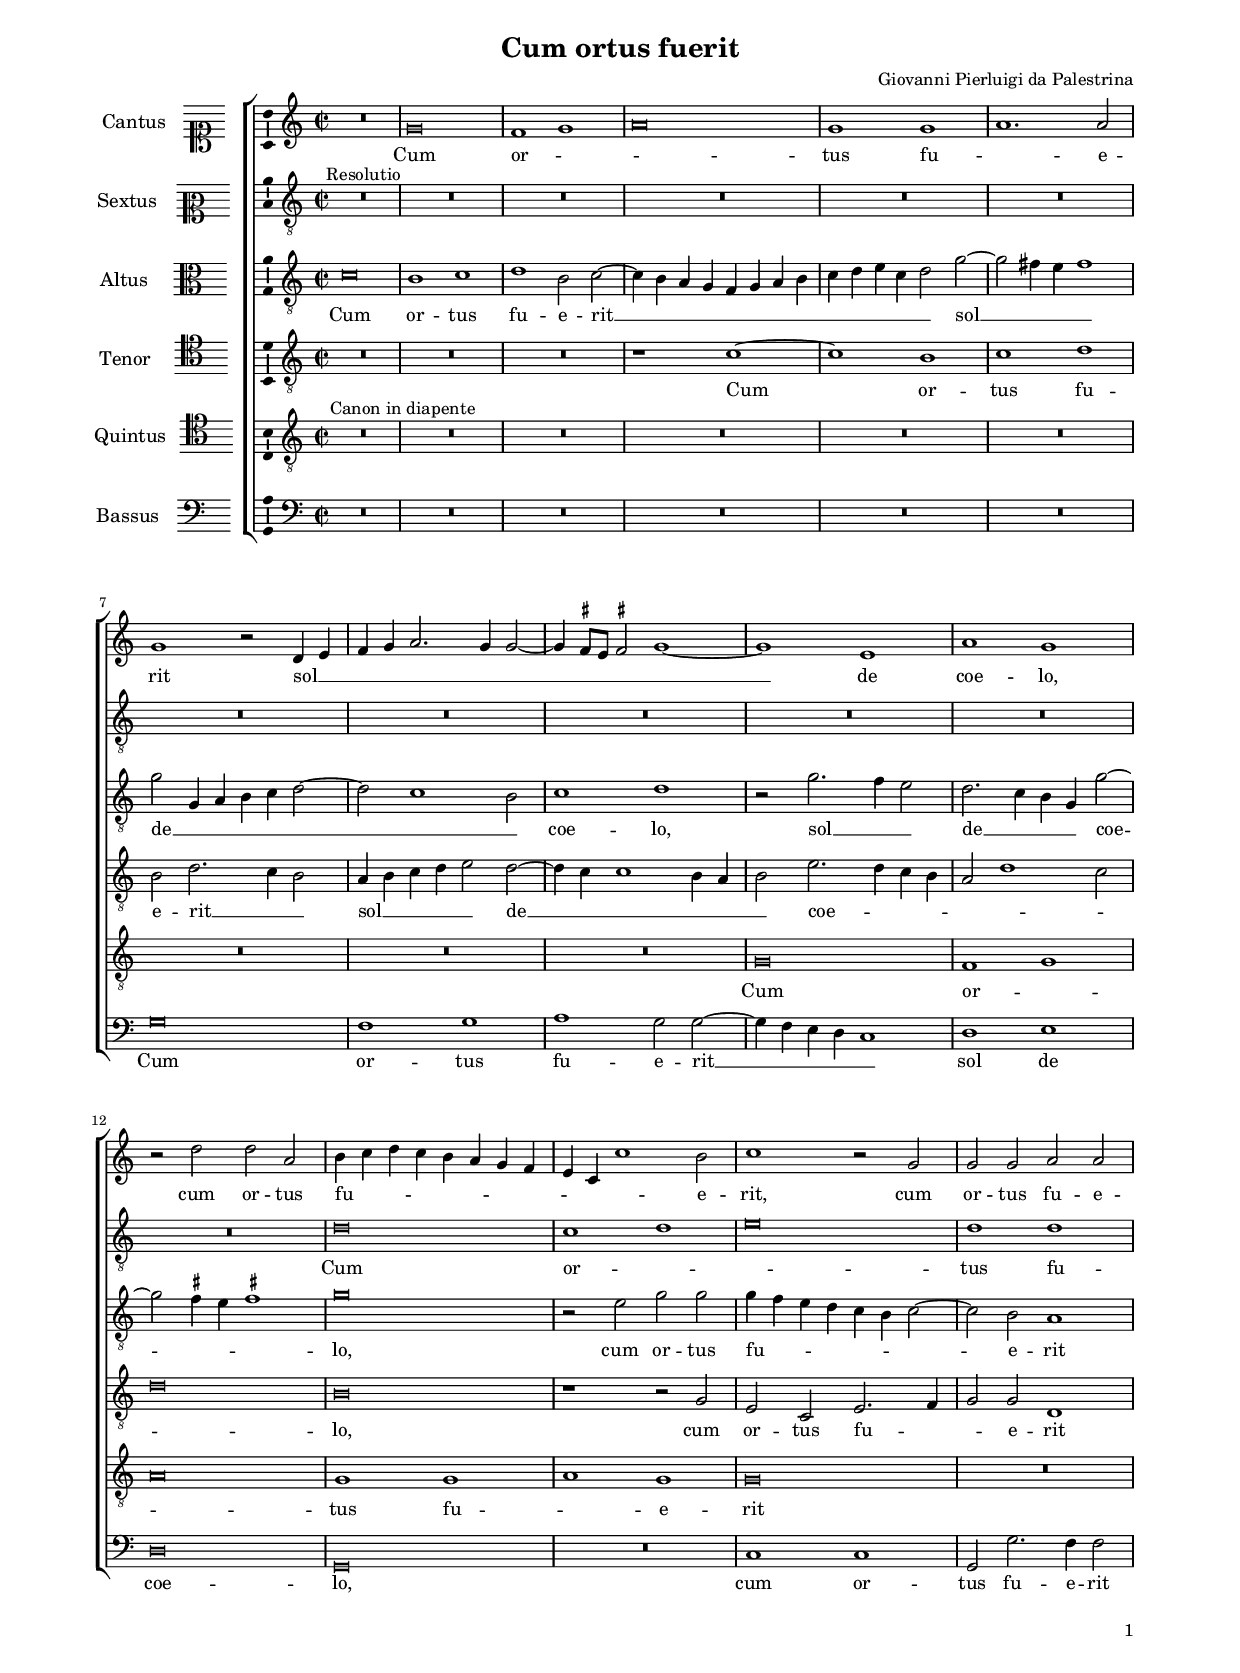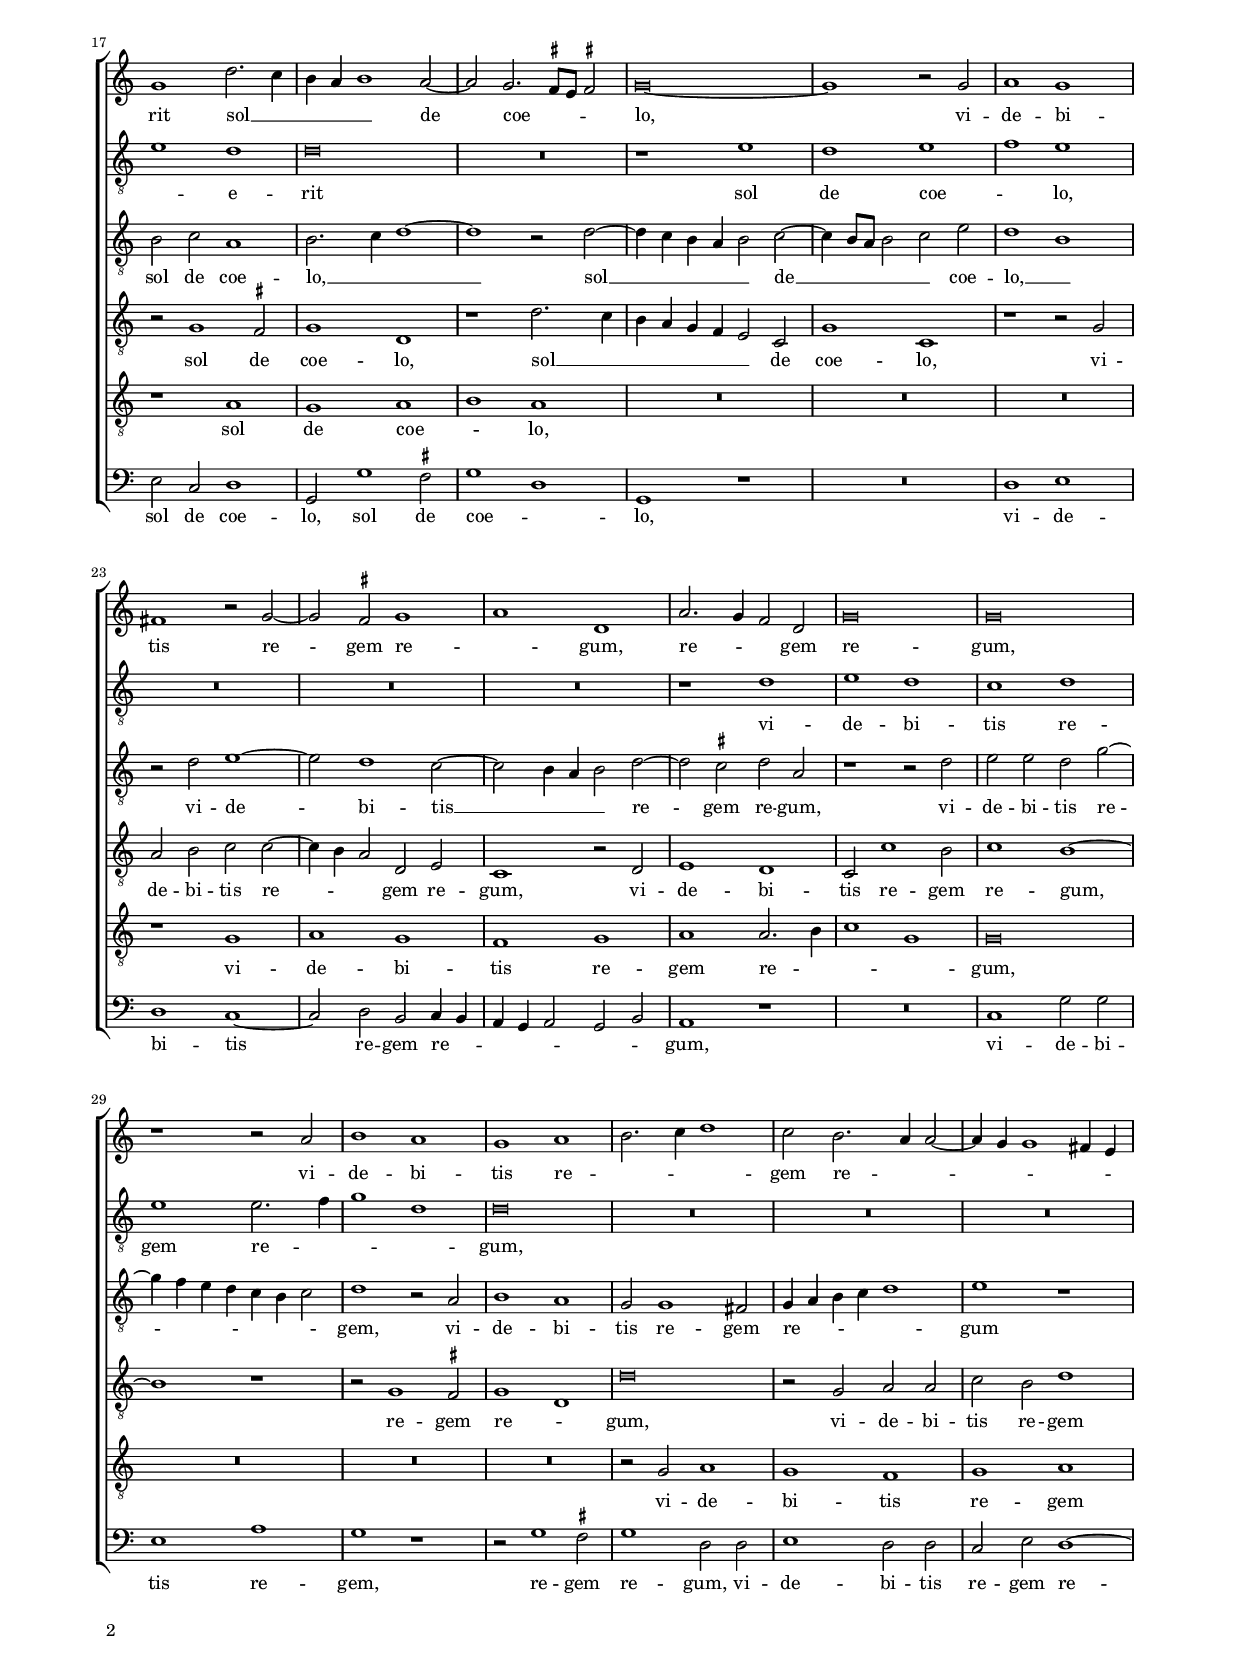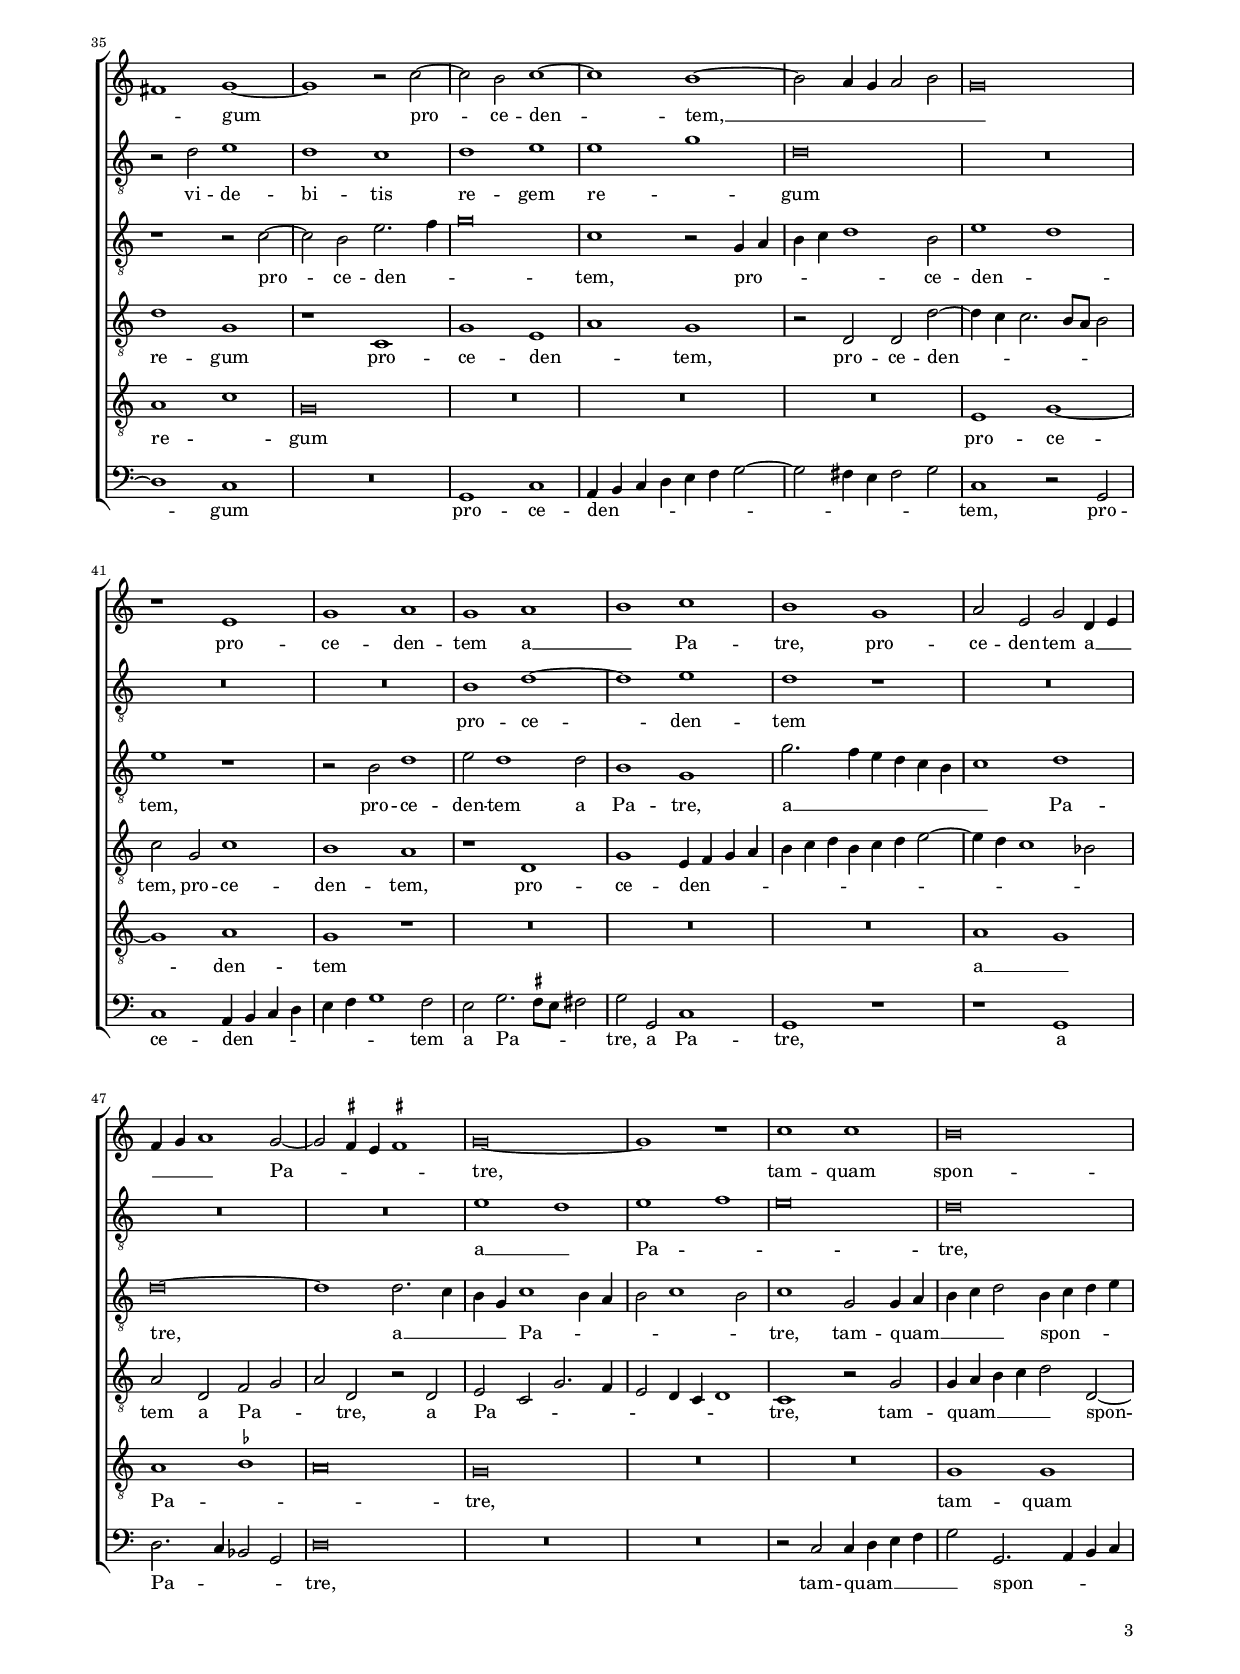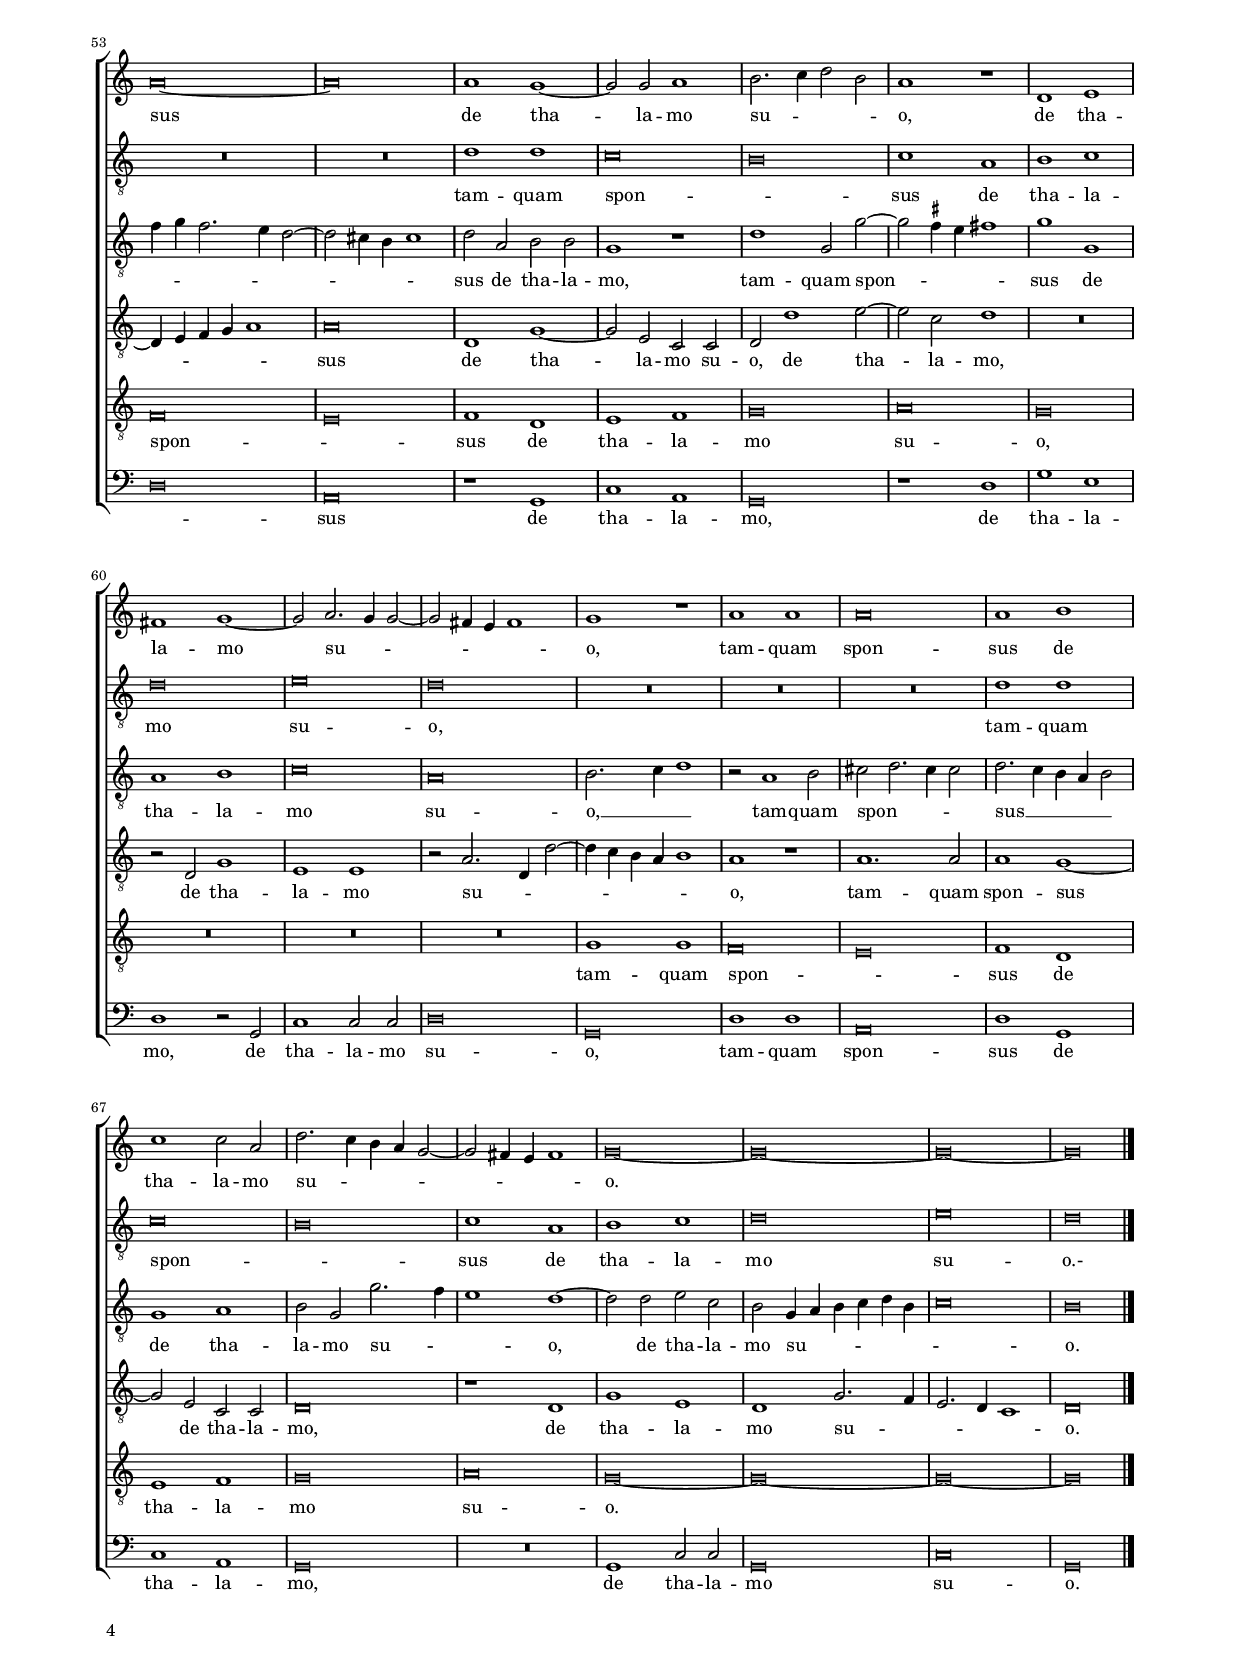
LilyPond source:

\header
{
  title="Cum ortus fuerit"
  composer="Giovanni Pierluigi da Palestrina"
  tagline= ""
}

\version "2.24.2"
\language deutsch
#(set-global-staff-size 15)
% #(set-default-paper-size "letter")
#(ly:set-option 'point-and-click #f)


\paper
	{
	top-margin = 1.5 \cm
	bottom-margin = 1 \cm
	left-margin = 1.8 \cm
	right-margin = 1.8 \cm
	ragged-bottom = ##f
	ragged-last-bottom = ##f
	print-page-number = ##f
	system-system-spacing = #'((basic-distance . 17) (minimum-distance . 14) (padding . 6) (strechability . 250))
	oddFooterMarkup=\markup   \fill-line { "" \fromproperty #'page:page-number-string }
	evenFooterMarkup=\markup  \fill-line { \fromproperty #'page:page-number-string "" }
	last-bottom-spacing = #'((basic-distance . 12) (minimum-distance . 7) (padding . 4))
	systems-per-page = 3
%	page-count = 4
%	min-systems-per-page = 3
	}


global = {
	\key c \major
	\time 2/2 \set Score.measureLength = #(ly:make-moment 2/1)
	\skip 1*2*73 \bar "|."
	}

ficta = { \once \set suggestAccidentals = ##t }
	
forget = #(define-music-function (music) (ly:music?) #{
	\accidentalStyle forget
	$music
	\accidentalStyle default
	#})


incipitcantus = \markup { \score {
	{
	\set Staff.instrumentName = \markup { \fontsize #1 "Cantus" }
	\key c \major
	\clef soprano
	s4 \bar ""
	}
	\layout  {
	raggedright = ##t
	indent = 1.6 \cm
	line-width = 2.5 \cm
	\context { \Staff \remove Time_signature_engraver }
	\override Staff.Clef.Y-extent = #'(0 . 0)
	}} \hspace #1 }


incipitsextus = \markup { \score {
	{
	\set Staff.instrumentName = \markup { \fontsize #1 "Sextus" }
	\key c \major
	\clef mezzosoprano
	s4 \bar ""
	}
	\layout  {
	raggedright = ##t
	indent = 1.6 \cm
	line-width = 2.5 \cm
	\context { \Staff \remove Time_signature_engraver }
	\override Staff.Clef.Y-extent = #'(0 . 0)
	}} \hspace #1 }
	 
	 
incipitaltus = \markup { \score {
	{
	\set Staff.instrumentName = \markup { \fontsize #1 "Altus" }
	\key c \major
	\clef alto
	s4 \bar ""
	}
	\layout  {
	raggedright = ##t
	indent = 1.6 \cm
	line-width = 2.5 \cm
	\context { \Staff \remove Time_signature_engraver }
	\override Staff.Clef.Y-extent = #'(0 . 0)
	}} \hspace #1 }
	 
	 
incipitquintus = \markup { \score {
	{
	\set Staff.instrumentName = \markup { \fontsize #1 "Quintus" }
	\key c \major
	\clef tenor
	s4 \bar ""
	}
	\layout  {
	raggedright = ##t
	indent = 1.6 \cm
	line-width = 2.5 \cm
	\context { \Staff \remove Time_signature_engraver }
	\override Staff.Clef.Y-extent = #'(0 . 0)
	}} \hspace #1 }


incipittenor = \markup { \score {
	{
	\set Staff.instrumentName = \markup { \fontsize #1 "Tenor" }
	\key c \major
	\clef tenor
	s4 \bar ""
	}
	\layout  {
	raggedright = ##t
	indent = 1.6 \cm
	line-width = 2.5 \cm
	\context { \Staff \remove Time_signature_engraver }
	\override Staff.Clef.Y-extent = #'(0 . 0)
	}} \hspace #1 }
	 
	 
incipitbassus = \markup { \score {
	{
	\set Staff.instrumentName = \markup { \fontsize #1 "Bassus" }
	\key c \major
	\clef bass
	s4 \bar ""
	}
	\layout  {
	raggedright = ##t
	indent = 1.6 \cm
	line-width = 2.5 \cm
	\context { \Staff \remove Time_signature_engraver }
	\override Staff.Clef.Y-extent = #'(0 . 0)
	}} \hspace #1 }


cantus =  \relative c''
	{
	R\breve
	g\breve
	f1 g
	a\breve
%5
	g1 g |
	a1. a2
	g1 r2 d4 e
	f4 g a2. g4 g2~
	g4 \ficta fis8 e \ficta fis!2 g1~
%10
	g1 e |	
	a1 g
	r2 d' d a
	h4 c d c h a g f
	e4 c c'1 h2
%15
	c1 r2 g |
	g2 g a a
	g1 d'2. c4
	h4 a h1 a2~
	a2 g2. \ficta fis8 e \ficta fis!2
%20
	g\breve~ |
	g1 r2 g
	a1 g
	fis1 r2 g~
	g2 \ficta fis g1
%25
	a1 d, |
	a'2. g4 f2 d
	g\breve
	g\breve
	r1 r2 a
%30
	h1 a |
	g1 a
	h2. c4 d1
	c2 h2. a4 a2~
	a4 g g1 fis4 e
%35
	fis1 g~ |
	g1 r2 c~
	c2 h c1~
	c1 h~
	h2 a4 g a2 h
%40
	g\breve |
	r1 e
	g1 a
	g1 a
	h1 c
%45
	h1 g |
	a2 e g d4 e
	f4 g a1 g2~
	g2 \ficta fis4 e \ficta fis!1
	g\breve~
%50
	g1 r |
	c1 c
	h\breve
	a\breve~
	a\breve
%55
	a1 g~ |
	g2 g a1
	h2. c4 d2 h
	a1 r
	d,1 e
%60
	fis1 g~ |
	g2 a2. g4 g2~
	g2 fis4 e fis1
	g1 r
	a1 a
%65
	a\breve |
	a1 h
	c1 c2 a
	d2. c4 h a g2~
	g2 fis4 e fis1
%70
	g\breve~ |
	g\breve~
	g\breve~
	g\breve |
	}

	
sextus =  \relative c'
	{
	R\breve^\markup { "Resolutio" }
	R\breve
	R\breve
	R\breve
%5
	R\breve |
	R\breve
	R\breve
	R\breve
	R\breve
%10
	R\breve |
	R\breve
	R\breve
	d\breve
	c1 d
%15
	e\breve |
	d1 d
	e1 d
	d\breve
	R\breve
%20
	r1 e |
	d1 e
	f1 e
	R\breve
	R\breve
%25
	R\breve |
	r1 d
	e1 d
	c1 d
	e1 e2. f4
%30
	g1 d |
	d\breve
	R\breve
	R\breve
	R\breve
%35
	r2 d e1 |
	d1 c
	d1 e
	e1 g
	d\breve
%40
	R\breve |
	R\breve
	R\breve
	h1 d~
	d1 e
%45
	d1 r |
	R\breve
	R\breve
	R\breve
	e1 d
%50
	e1 f | 
	e\breve
	d\breve
	R\breve
	R\breve
%55
	d1 d |
	c\breve
	h\breve
	c1 a
	h1 c
%60
	d\breve |
	e\breve
	d\breve
	R\breve
	R\breve
%65
	R\breve |
	d1 d
	c\breve
	h\breve
	c1 a
%70
	h1 c |
	d\breve
	e\breve
	d\breve |
	}


altus = \relative c'
	{
	c\breve
	h1 c
	d1 h2 c~
	c4 h a g f g a h
%5
	c4 d e c d2 g~ |
	g2 fis4 e fis1
	g2 g,4 a h c d2~
	d2 c1 h2
	c1 d
%10
	r2 g2. f4 e2 |
	d2. c4 h g g'2~
	g2 \ficta fis4 e \ficta fis!1
	g\breve
	r2 e g g
%15
	g4 f e d c h c2~ |
	c2 h a1
	h2 c a1
	h2. c4 d1~
	d1 r2 d~
%20
	d4 c h a h2 c~ |
	c4 h8 a h2 c e
	d1 h
	r2 d e1~
	e2 d1 c2~
%25
	c2 h4 a h2 d~
	d2 \ficta cis d a |
	r1 r2 d
	e2 e d g~
	g4 f e d c h c2
%30
	d1 r2 a
	h1 a |
	g2 g1 fis2
	g4 a h c d1
	e1 r
%35
	r1 r2 c~
	c2 h e2. f4 |
	g\breve
	c,1 r2 g4 a
	h4 c d1 h2
%40
	e1 d
	e1 r
	r2 h d1 |
	e2 d1 d2
	h1 g
%45
	g'2. f4 e d c h
	c1 d
	d\breve~ |
	d1 d2. c4
	h4 g c1 h4 a
%50
	h2 c1 h2
	c1 g2 g4 a
	h4 c d2 h4 c d e |
	f4 g f2. e4 d2~
	d2 cis4 h cis1
%55
	d2 a h h
	g1 r
	d'1 g,2 g'~ |
	g2 \ficta fis4 e fis!1
	g1 g,
%60
	a1 h
	c\breve
	a\breve |
	h2. c4 d1
	r2 a1 h2
%65
	cis2 d2. cis4 cis2
	d2. c4 h a h2
	g1 a |
	h2 g g'2. f4
	e1 d~
%70
	d2 d e c
	h2 g4 a h c d h
	c\breve |
	h\breve |
	}


tenor =  \relative c'
	{
	R\breve
	R\breve
	R\breve
	r1 c~
%5
	c1 h |
	c1 d
	h2 d2. c4 h2
	a4 h c d e2 d~
	d4 c c1 h4 a
%10
	h2 e2. d4 c h |
	a2 d1 c2
	d\breve
	h\breve
	r1 r2 g
%15
	e2 c e2. f4 |
	g2 g d1
	r2 g1 \ficta fis2
	g1 d
	r1 d'2. c4
%20
	h4 a g f e2 c |
	g'1 c,
	r1 r2 g'
	a2 h c c~
	c4 h a2 d, e
%25
	c1 r2 d |
	e1 d
	c2 c'1 h2
	c1 h~
	h1 r
%30
	r2 g1 \ficta fis2 |
	g1 d
	d'\breve
	r2 g, a a
	c2 h d1
%35
	d1 g, |
	r1 c,
	g'1 e
	a1 g
	r2 d d d'~
%40
	d4 c c2. h8 a h2 |
	c2 g c1
	h1 a
	r1 d,
	g1 e4 f g a
%45
	h4 c d h c d e2~ |
	e4 d c1 b2
	a2 d, f g
	a2 d, r d
	e2 c g'2. f4
%50
	e2 d4 c d1 |
	c1 r2 g'
	g4 a h c d2 d,~
	d4 e f g a1
	a\breve
%55
	d,1 g~ |
	g2 e c c
	d2 d'1 e2~
	e2 c d1
	R\breve
%60
	r2 d, g1 |
	e1 e
	r2 a2. d,4 d'2~
	d4 c h a h1
	a1 r
%65
	a1. a2 |
	a1 g~
	g2 e c c
	d\breve
	r1 d
%70
	g1 e |
	d1 g2. f4
	e2. d4 c1
	d\breve |
	}


quintus  =  \relative c'
	{
	R\breve^\markup { \hspace #10 "Canon in diapente" }
	R\breve
	R\breve
	R\breve
%5
	R\breve |
	R\breve
	R\breve
	R\breve
	R\breve
%10
	g\breve |
	f1 g
	a\breve
	g1 g
	a1 g
%15
	g\breve |
	R\breve
	r1 a
	g1 a
	h1 a
%20
	R\breve |
	R\breve
	R\breve
	r1 g
	a1 g
%25
	f1 g |
	a1 a2. h4
	c1 g
	g\breve
	R\breve
%30
	R\breve |
	R\breve
	r2 g a1
	g1 f
	g1 a
%35
	a1 c |
	g\breve
	R\breve
	R\breve
	R\breve
%40
	e1 g~ |
	g1 a
	g1 r
	R\breve
	R\breve
%45
	R\breve |
	a1 g
	a1 \ficta b
	a\breve
	g\breve
%50
	R\breve |
	R\breve
	g1 g
	f\breve
	e\breve
%55
	f1 d |
	e1 f
	g\breve
	a\breve
	g\breve
%60
	R\breve |
	R\breve
	R\breve
	g1 g
	f\breve
%65
	e\breve |
	f1 d
	e1 f
	g\breve
	a\breve
%70
	g\breve~ |
	g\breve~
	g\breve~
	g\breve |
	}


bassus  =  \relative c
	{
	R\breve
	R\breve
	R\breve
	R\breve
%5
	R\breve |
	R\breve
	g'\breve
	f1 g
	a1 g2 g~
%10
	g4 f e d c1 |
	d1 e
	d\breve
	g,\breve
	R\breve
%15
	c1 c |
	g2 g'2. f4 f2
	e2 c d1
	g,2 g'1 \ficta fis2
	g1 d
%20
	g,1 r |
	R\breve
	d'1 e
	d1 c~
	c2 d h c4 h
%25
	a4 g a2 g h |
	a1 r
	R\breve
	c1 g'2 g
	e1 a
%30
	g1 r |
	r2 g1 \ficta fis2
	g1 d2 d
	e1 d2 d
	c2 e d1~
%35
	d1 c |
	R\breve
	g1 c
	a4 h c d e f g2~
	g2 fis4 e fis2 g
%40
	c,1 r2 g |
	c1 a4 h c d
	e4 f g1 f2
	e2 g2. \ficta fis8 e fis!2
	g2 g, c1
%45
	g1 r |
	r1 g
	d'2. c4 b2 g
	d'\breve
	R\breve
%50
	R\breve |
	r2 c c4 d e f
	g2 g,2. a4 h c
	d\breve
	a\breve
%55
	r1 g |
	c1 a
	g\breve
	r1 d'
	g1 e
%60
	d1 r2 g, |
	c1 c2 c
	d\breve
	g,\breve
	d'1 d
%65
	a\breve |
	d1 g,
	c1 a
	g\breve
	R\breve
%70
	g1 c2 c |
	g\breve
	c\breve
	g\breve |
	}


lyricscantus = \lyricmode {
	Cum or -- _ _ tus fu -- _ e -- rit sol __ _ _ _ _ _ _ _ _ _ _ de coe -- lo,
	cum or -- tus fu -- _ _ _ _ _ _ _ _ _ _ e -- rit,
	cum or -- tus fu -- e -- rit sol __ _ _ _ _ de coe -- _ _ _ lo,
	vi -- de -- bi -- tis re -- gem re -- _ gum,
	re -- _ _ gem re -- gum,
	vi -- de -- bi -- tis re -- _ _ _ gem re -- _ _ _ _ _ _ _ gum
	pro -- ce -- den -- tem, __ _ _ _ _ _
	pro -- ce -- den -- tem a __ _ Pa -- tre,
	pro -- ce -- den -- tem a __ _ _ _ _ Pa -- _ _ _ tre,
	tam -- quam spon -- sus de tha -- la -- mo su -- _ _ _ o,
	de tha -- la -- mo su -- _ _ _ _ _ o,
	tam -- quam spon -- sus de tha -- la -- mo su -- _ _ _ _ _ _ _ o.
	}

	
lyricssextus = \lyricmode {
	Cum or -- _ _ tus fu -- _ e -- rit sol de coe -- _ lo,
	vi -- de -- bi -- tis re -- gem re -- _ _ _ gum,
	vi -- de -- bi -- tis re -- gem re -- _ gum
	pro -- ce -- den -- tem a __ _ Pa -- _ _ tre,
	tam -- quam spon -- _ sus de tha -- la -- mo su -- o,
	tam -- quam spon -- _ sus de tha -- la -- mo su -- o.- mo su -- o.
	}


lyricsaltus = \lyricmode {
	Cum or -- tus fu -- e -- rit __ _ _ _ _ _ _ _ _ _ _ _ _ sol __ _ _ _ de __ _ _ _ _ _ _ _ coe -- lo,
	sol __ _ _ de __ _ _ _ coe -- _ _ _ lo,
	cum or -- tus fu -- _ _ _ _ _ _ e -- rit sol de coe -- lo, __ _ _
	sol __ _ _ _ _ de __ _ _ _ _ coe -- lo, __ _
	vi -- de -- bi -- tis __ _ _ _ re -- gem re -- gum,
	vi -- de -- bi -- tis re -- _ _ _ _ _ _ gem,
	vi -- de -- bi -- tis re -- gem re -- _ _ _ _ gum
	pro -- ce -- den -- _ _ tem,
	pro -- _ _ _ _ ce -- den -- _ tem,
	pro -- ce -- den -- tem a Pa -- tre,
	a __ _ _ _ _ _ _ Pa -- tre,
	a __ _ _ _ Pa -- _ _ _ _ _ tre,
	tam -- quam __ _ _ _ _ spon -- _ _ _ _ _ _ _ _ _ _ _ sus de tha -- la -- mo,
	tam -- quam spon -- _ _ _ sus de tha -- la -- mo su -- o, __ _ _
	tam -- quam spon -- _ _ _ sus __ _ _ _ _ de tha -- la -- mo su -- _ _ o,
	de tha -- la -- mo su -- _ _ _ _ _ _ o.
	}
	

lyricstenor = \lyricmode {
	Cum or -- tus fu -- e -- rit __ _ _ sol __ _ _ _ _ de __ _ _ _ _ _ coe -- _ _ _ _ _ _ _ lo,
	cum or -- tus fu -- _ _ e -- rit sol de coe -- lo,
	sol __ _ _ _ _ _ _ de coe -- lo,
	vi -- de -- bi -- tis re -- _ _ gem re -- gum,
	vi -- de -- bi -- tis re -- gem re -- gum,
	re -- gem re -- _ gum,
	vi -- de -- bi -- tis re -- gem re -- gum
	pro -- ce -- den -- _ tem,
	pro -- ce -- den -- _ _ _ _ _ tem,
	pro -- ce -- den -- tem,
	pro -- ce -- den -- _ _ _ _ _ _ _ _ _ _ _ _ _ tem
	a Pa -- _ _ tre,
	a Pa -- _ _ _ _ _ _ _ tre,
	tam -- quam __ _ _ _ _ spon -- _ _ _ _ sus de tha -- la -- mo su -- o,
	de tha -- la -- mo,
	de tha -- la -- mo su -- _ _ _ _ _ _ o,
	tam -- quam spon -- sus de tha -- la -- mo,
	de tha -- la -- mo su -- _ _ _ _ o.
	}


lyricsquintus = \lyricmode {
	Cum or -- _ _ tus fu -- _ e -- rit sol de coe -- _ lo,
	vi -- de -- bi -- tis re -- gem re -- _ _ _ gum,
	vi -- de -- bi -- tis re -- gem re -- _ gum
	pro -- ce -- den -- tem a __ _ Pa -- _ _ tre,
	tam -- quam spon -- _ sus de tha -- la -- mo su -- o,
	tam -- quam spon -- _ sus de tha -- la -- mo su -- o.
	}


lyricsbassus = \lyricmode {
	Cum or -- tus fu -- e -- rit __ _ _ _ _ sol de coe -- lo,
	cum or -- tus fu -- e -- rit sol de coe -- lo,
	sol de coe -- _ lo,
	vi -- de -- bi -- tis re -- gem re -- _ _ _ _ _ _ gum,
	vi -- de -- bi -- tis re -- gem,
	re -- gem re -- gum,
	vi -- de -- bi -- tis re -- gem re -- gum
	pro -- ce -- den -- _ _ _ _ _ _ _ _ _ _ tem,
	pro -- ce -- den -- _ _ _ _ _ _ tem a Pa -- _ _ _ tre,
	a Pa -- tre,
	a Pa -- _ _ _ tre,
	tam -- quam __ _ _ _ _ spon -- _ _ _ _ sus de tha -- la -- mo,
	de tha -- la -- mo,
	de tha -- la -- mo su -- o,
	tam -- quam spon -- sus de tha -- la -- mo,
	de tha -- la -- mo su -- o.
	}


\score
{  
	\transpose c c {
	\new ChoirStaff \with { \override StaffGrouper.staff-staff-spacing.basic-distance = #12 }
	<<

	\new Staff << \global
	\new Voice="v1" {
		\set Staff.instrumentName=\incipitcantus
		\set Staff.midiInstrument = "reed organ"
		\clef violin
		\cantus }
	\new Lyrics \lyricsto "v1" {\lyricscantus }
	>>


	\new Staff << \global
	\new Voice="v6" {
		\set Staff.instrumentName=\incipitsextus
		\set Staff.midiInstrument = "reed organ"
		\clef "G_8" 
		\sextus}
	\new Lyrics \lyricsto "v6" {\lyricssextus }
	>>


	\new Staff << \global
	\new Voice="v2" {
		\set Staff.instrumentName=\incipitaltus
		\set Staff.midiInstrument = "reed organ"
		\clef "G_8" 
		\altus}
	\new Lyrics \lyricsto "v2" {\lyricsaltus }
	>>


	\new Staff << \global
	\new Voice="v3" {
		\set Staff.instrumentName=\incipittenor
		\set Staff.midiInstrument = "reed organ"
		\clef "G_8"
		\tenor }
	\new Lyrics \lyricsto "v3" {\lyricstenor }
	>>


	\new Staff << \global
	\new Voice="v5" {
		\set Staff.instrumentName=\incipitquintus
		\set Staff.midiInstrument = "reed organ"
		\clef "G_8"
		\quintus}
	\new Lyrics \lyricsto "v5" {\lyricsquintus }
	>>
	
	
	\new Staff << \global
	\new Voice="v4" {
		\set Staff.instrumentName=\incipitbassus
		\set Staff.midiInstrument = "reed organ"
		\clef bass 
		\bassus }
	\new Lyrics \lyricsto "v4" {\lyricsbassus}
	>>

	>>
	} % transpose

	\layout
	{
	indent = 2.5 \cm
%	\context { \Lyrics \override VerticalAxisGroup.nonstaff-relatedstaff-spacing.padding = #2 }
%	\context { \Lyrics \override LyricText.font-size = #1 }
	\context { \Staff \override TimeSignature.break-visibility = #end-of-line-invisible }
	\context { \Staff \consists Ambitus_engraver }
	\context { \Score \override BarNumber.padding = #2 }
	\context { \Voice \override NoteHead.style = #'baroque }
	}

\midi
	{
	\tempo 2 = 90
	}

}


% EOF
